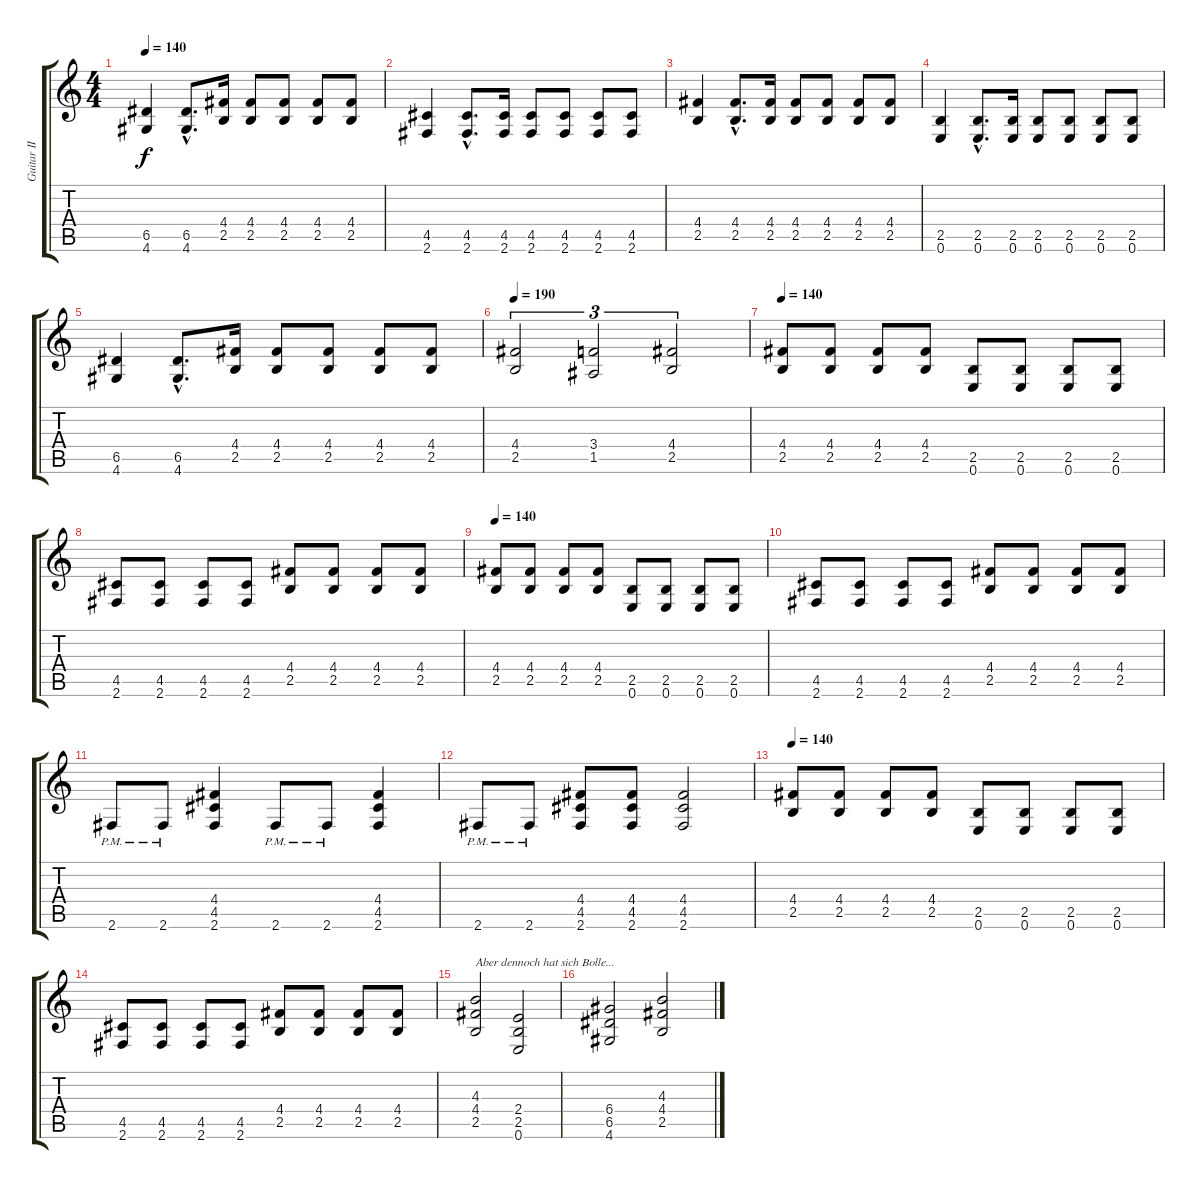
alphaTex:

\track ("Guitar II" "Guitar II") {instrument distortionguitar}
\staff {score tabs}
\tuning (E4 B3 G3 D3 A2 E2) {hide}
\ts (4 4)
\tempo 140
\clef g2
\ks c
(6.5 4.6).4{dy f} (6.5{hac} 4.6{hac}).8{d} (4.4 2.5).16 (4.4 2.5).8 (4.4 2.5).8 (4.4 2.5).8 (4.4 2.5).8 |
(4.5 2.6).4 (4.5{hac} 2.6{hac}).8{d} (4.5 2.6).16 (4.5 2.6).8 (4.5 2.6).8 (4.5 2.6).8 (4.5 2.6).8 |
(4.4 2.5).4 (4.4{hac} 2.5{hac}).8{d} (4.4 2.5).16 (4.4 2.5).8 (4.4 2.5).8 (4.4 2.5).8 (4.4 2.5).8 |
(2.5 0.6).4 (2.5{hac} 0.6{hac}).8{d} (2.5 0.6).16 (2.5 0.6).8 (2.5 0.6).8 (2.5 0.6).8 (2.5 0.6).8 |
(6.5 4.6).4 (6.5{hac} 4.6{hac}).8{d} (4.4 2.5).16 (4.4 2.5).8 (4.4 2.5).8 (4.4 2.5).8 (4.4 2.5).8 |
\tempo 190
(4.4 2.5).2{tu (3 2)} (3.4 1.5).2{tu (3 2)} (4.4 2.5).2{tu (3 2)} |
\tempo 140
(4.4 2.5).8 (4.4 2.5).8 (4.4 2.5).8 (4.4 2.5).8 (2.5 0.6).8 (2.5 0.6).8 (2.5 0.6).8 (2.5 0.6).8 |
(4.5 2.6).8 (4.5 2.6).8 (4.5 2.6).8 (4.5 2.6).8 (4.4 2.5).8 (4.4 2.5).8 (4.4 2.5).8 (4.4 2.5).8 |
\tempo 140
(4.4 2.5).8 (4.4 2.5).8 (4.4 2.5).8 (4.4 2.5).8 (2.5 0.6).8 (2.5 0.6).8 (2.5 0.6).8 (2.5 0.6).8 |
(4.5 2.6).8 (4.5 2.6).8 (4.5 2.6).8 (4.5 2.6).8 (4.4 2.5).8 (4.4 2.5).8 (4.4 2.5).8 (4.4 2.5).8 |
2.6{pm}.8 2.6{pm}.8 (4.4 4.5 2.6).4 2.6{pm}.8 2.6{pm}.8 (4.4 4.5 2.6).4 |
2.6{pm}.8 2.6{pm}.8 (4.4 4.5 2.6).8 (4.4 4.5 2.6).8 (4.4 4.5 2.6).2 |
\tempo 140
(4.4 2.5).8 (4.4 2.5).8 (4.4 2.5).8 (4.4 2.5).8 (2.5 0.6).8 (2.5 0.6).8 (2.5 0.6).8 (2.5 0.6).8 |
(4.5 2.6).8 (4.5 2.6).8 (4.5 2.6).8 (4.5 2.6).8 (4.4 2.5).8 (4.4 2.5).8 (4.4 2.5).8 (4.4 2.5).8 |
(4.3 4.4 2.5).2{txt "Aber dennoch hat sich Bolle..."} (2.4 2.5 0.6).2 |
(6.4 6.5 4.6).2 (4.3 4.4 2.5).2
